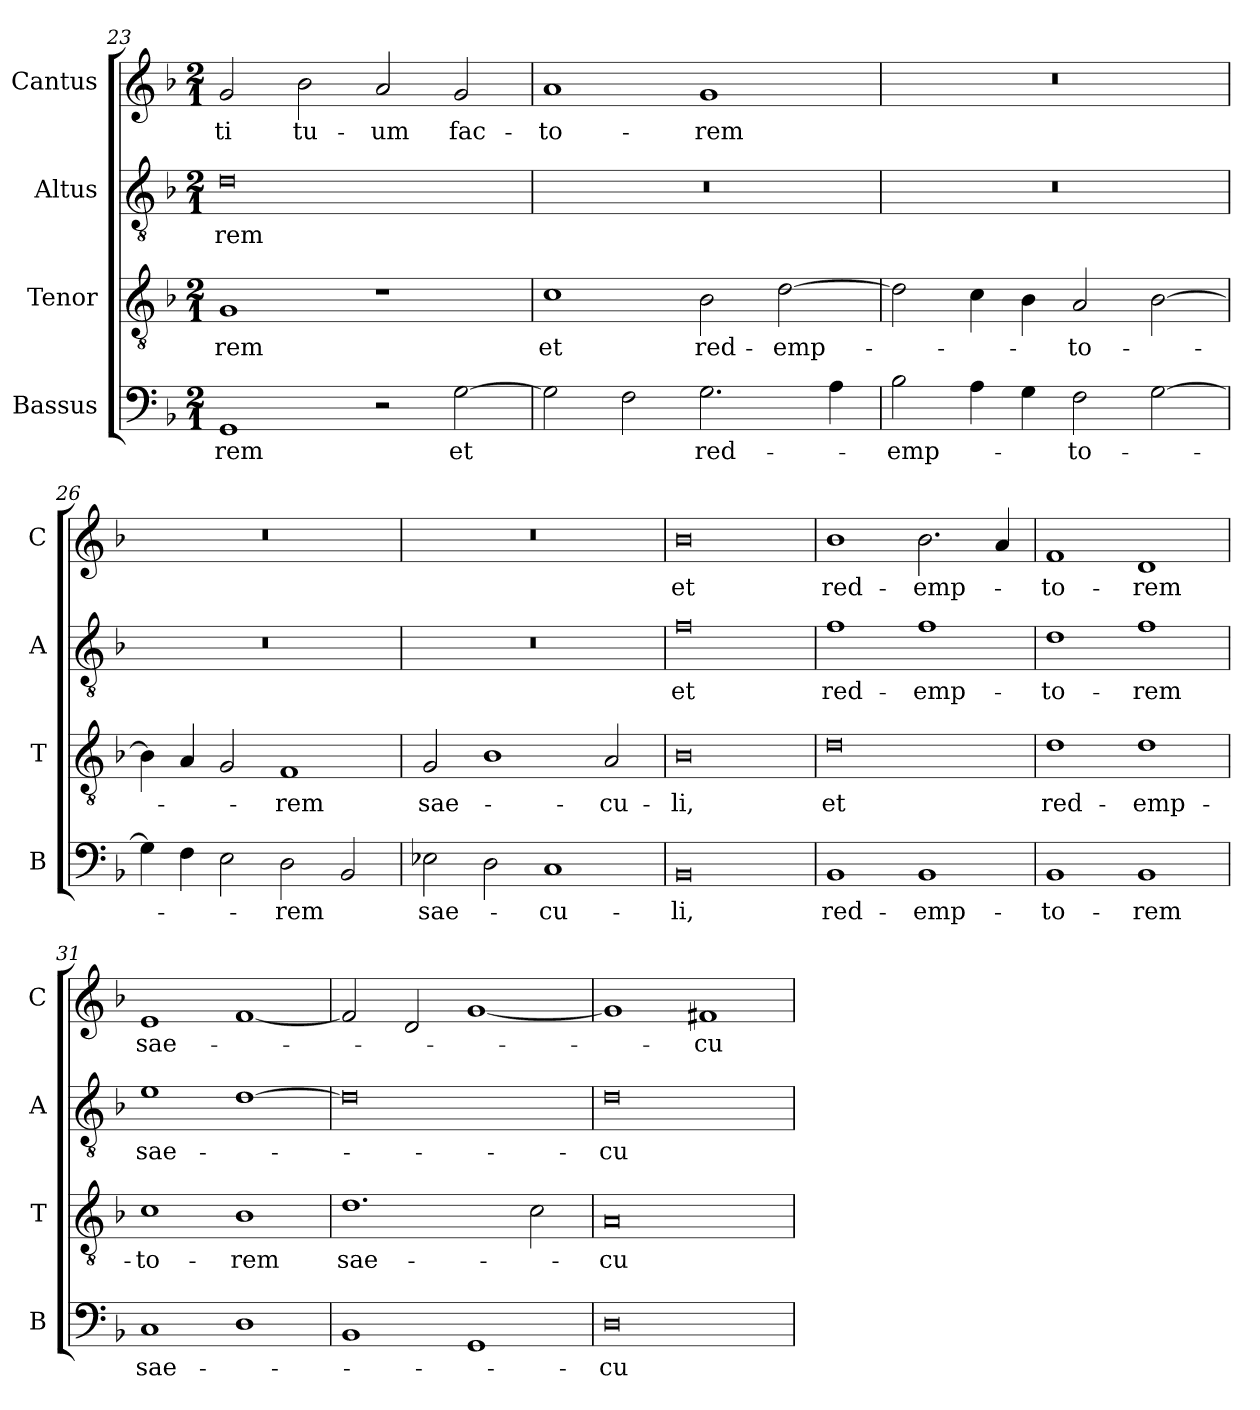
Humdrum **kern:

**kern	**text	**kern	**text	**kern	**text	**kern	**text
*part4	*part4	*part3	*part3	*part2	*part2	*part1	*part1
*staff4	*staff4	*staff3	*staff3	*staff2	*staff2	*staff1	*staff1
*I"Bassus	*	*I"Tenor	*	*I"Altus	*	*I"Cantus	*
*I'B	*	*I'T	*	*I'A	*	*I'C	*
*clefF4	*	*clefGv2	*	*clefGv2	*	*clefG2	*
*k[b-]	*	*k[b-]	*	*k[b-]	*	*k[b-]	*
*F:	*	*F:	*	*F:	*	*F:	*
*M2/1	*	*M2/1	*	*M2/1	*	*M2/1	*
=23	=23	=23	=23	=23	=23	=23	=23
!	!	!	!	!	!	!	!LO:LY:i
1GG	-rem	1G	-rem	0d	-rem	2g	-ti
.	.	.	.	.	.	2b-	tu-
2r	.	1r	.	.	.	2a	-um
[2G	et	.	.	.	.	2g	fac-
!!LO:LB:g=z
=24	=24	=24	=24	=24	=24	=24	=24
2G]	.	1c	et	0r	.	1a	-to-
2F	.	.	.	.	.	.	.
2.G	red-	2B-	red-	.	.	1g	-rem
.	.	[2d	-emp-	.	.	.	.
4A	.	.	.	.	.	.	.
=25	=25	=25	=25	=25	=25	=25	=25
2B-	-emp-	2d]	.	0r	.	0r	.
4A	.	4c	.	.	.	.	.
4G	.	4B-	.	.	.	.	.
2F	-to-	2A	-to-	.	.	.	.
[2G	.	[2B-	.	.	.	.	.
=26	=26	=26	=26	=26	=26	=26	=26
4G]	.	4B-]	.	0r	.	0r	.
4F	.	4A	.	.	.	.	.
2E	.	2G	.	.	.	.	.
2D	-rem	1F	-rem	.	.	.	.
2BB-	.	.	.	.	.	.	.
=27	=27	=27	=27	=27	=27	=27	=27
2E-X	sae-	2G	sae-	0r	.	0r	.
2D	.	1B-	.	.	.	.	.
1C	-cu-	.	.	.	.	.	.
.	.	2A	-cu-	.	.	.	.
!!LO:LB:g=z
=28	=28	=28	=28	=28	=28	=28	=28
0BB-	-li,	0B-	-li,	0f	et	0b-	et
=29	=29	=29	=29	=29	=29	=29	=29
!	!LO:LY:i	!	!LO:LY:i	!	!	!	!
1BB-	red-	0d	et	1f	red-	1b-	red-
!	!LO:LY:i	!	!	!	!	!	!
1BB-	-emp-	.	.	1f	-emp-	2.b-	-emp-
.	.	.	.	.	.	4a	.
=30	=30	=30	=30	=30	=30	=30	=30
!	!LO:LY:i	!	!LO:LY:i	!	!	!	!
1BB-	-to-	1d	red-	1d	-to-	1f	-to-
!	!LO:LY:i	!	!LO:LY:i	!	!	!	!
1BB-	-rem	1d	-emp-	1f	-rem	1d	-rem
=31	=31	=31	=31	=31	=31	=31	=31
!	!LO:LY:i	!	!LO:LY:i	!	!	!	!
1C	sae-	1c	-to-	1e	sae-	1e	sae-
!	!	!	!LO:LY:i	!	!	!	!
1D	.	1B-	-rem	[1d	.	[1f	.
=32	=32	=32	=32	=32	=32	=32	=32
!	!	!	!LO:LY:i	!	!	!	!
1BB-	.	1.d	sae-	0d]	.	2f]	.
.	.	.	.	.	.	2d	.
1GG	.	.	.	.	.	[1g	.
.	.	2c	.	.	.	.	.
!!LO:LB:g=z
=33	=33	=33	=33	=33	=33	=33	=33
!	!LO:LY:i	!	!LO:LY:i	!	!	!	!
0D	-cu-	0A	-cu-	0d	-cu-	1g]	.
.	.	.	.	.	.	1f#X	-cu-
=	=	=	=	=	=	=	=
*-	*-	*-	*-	*-	*-	*-	*-
